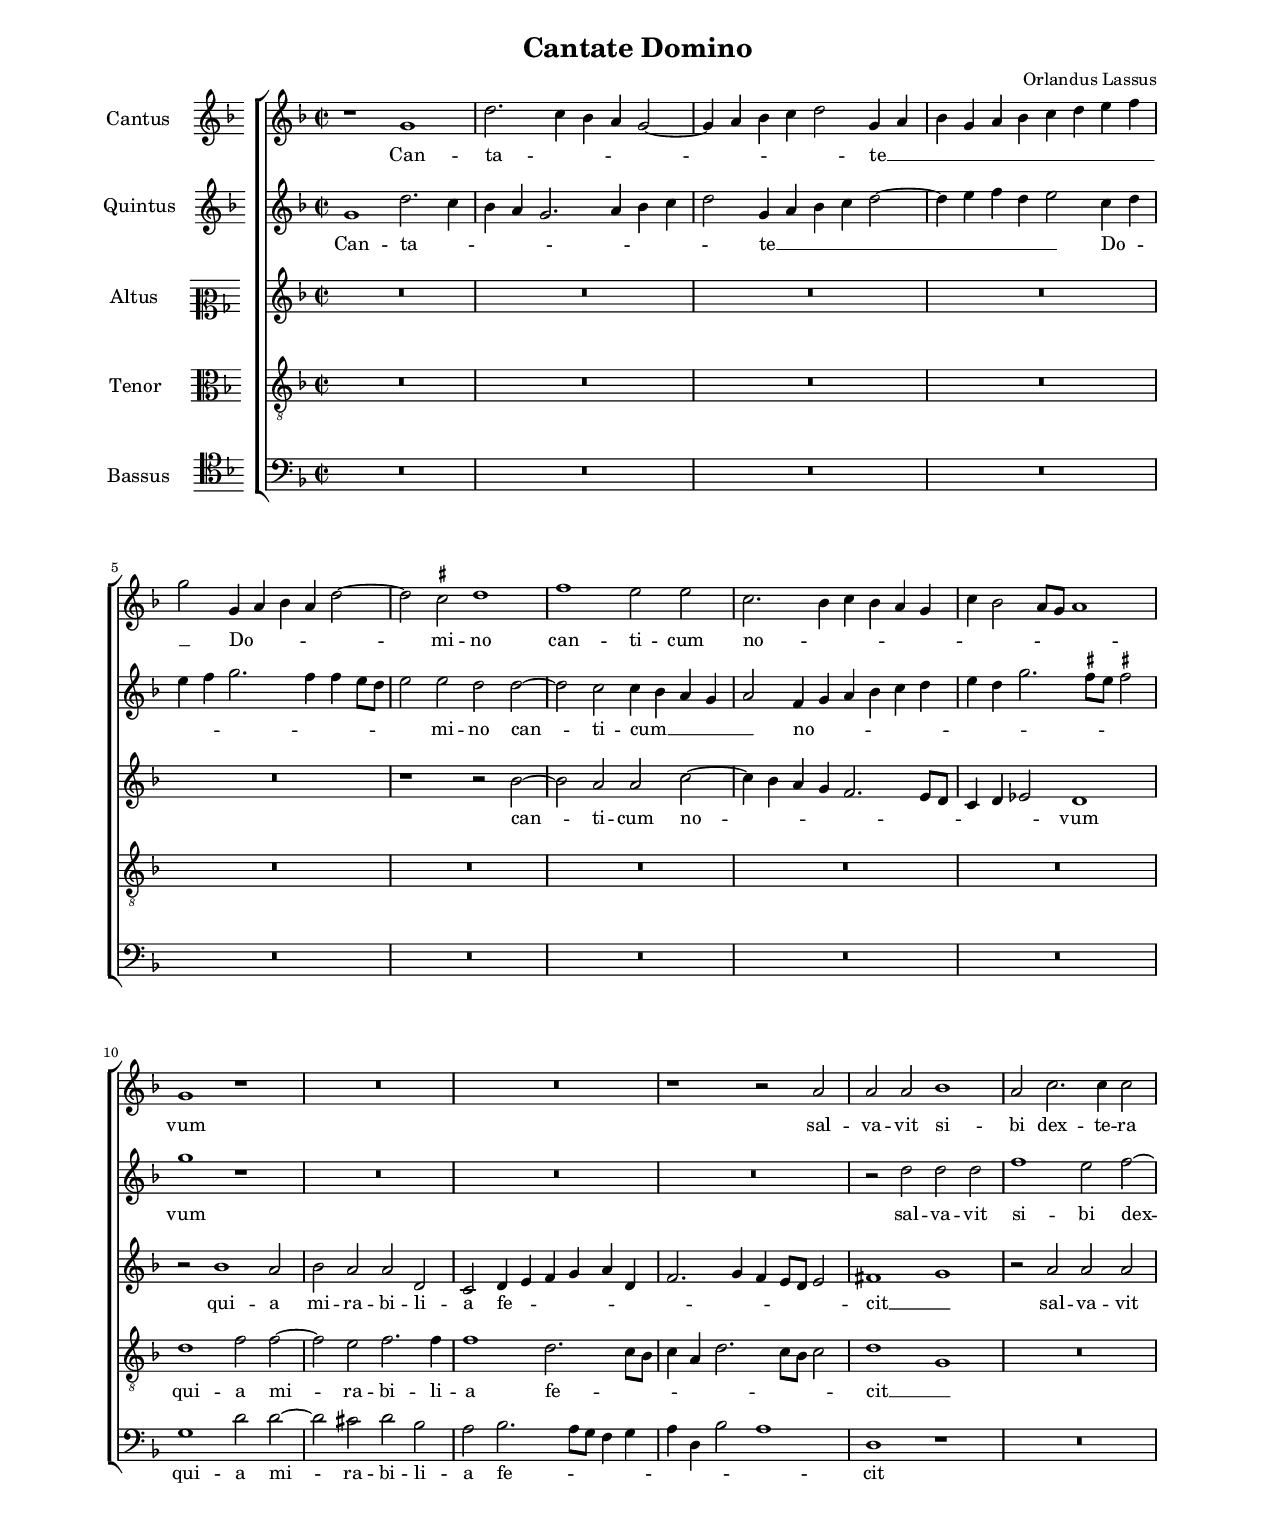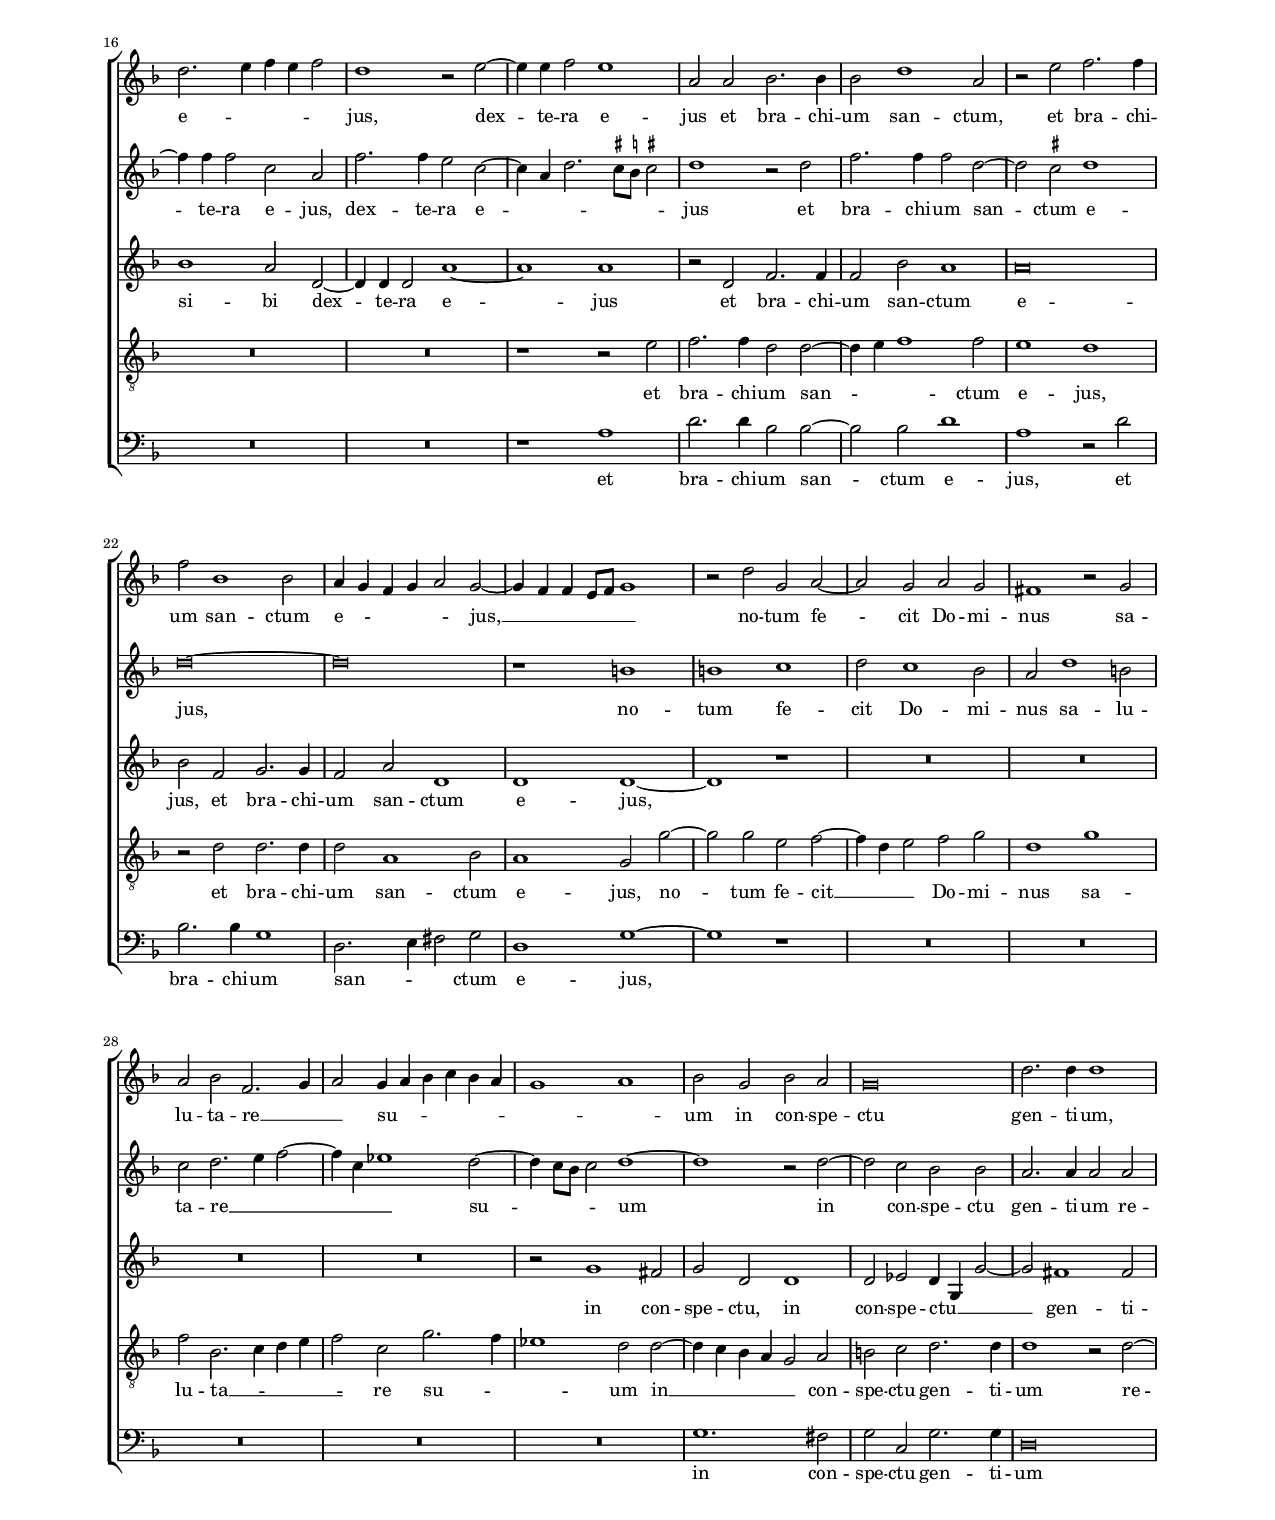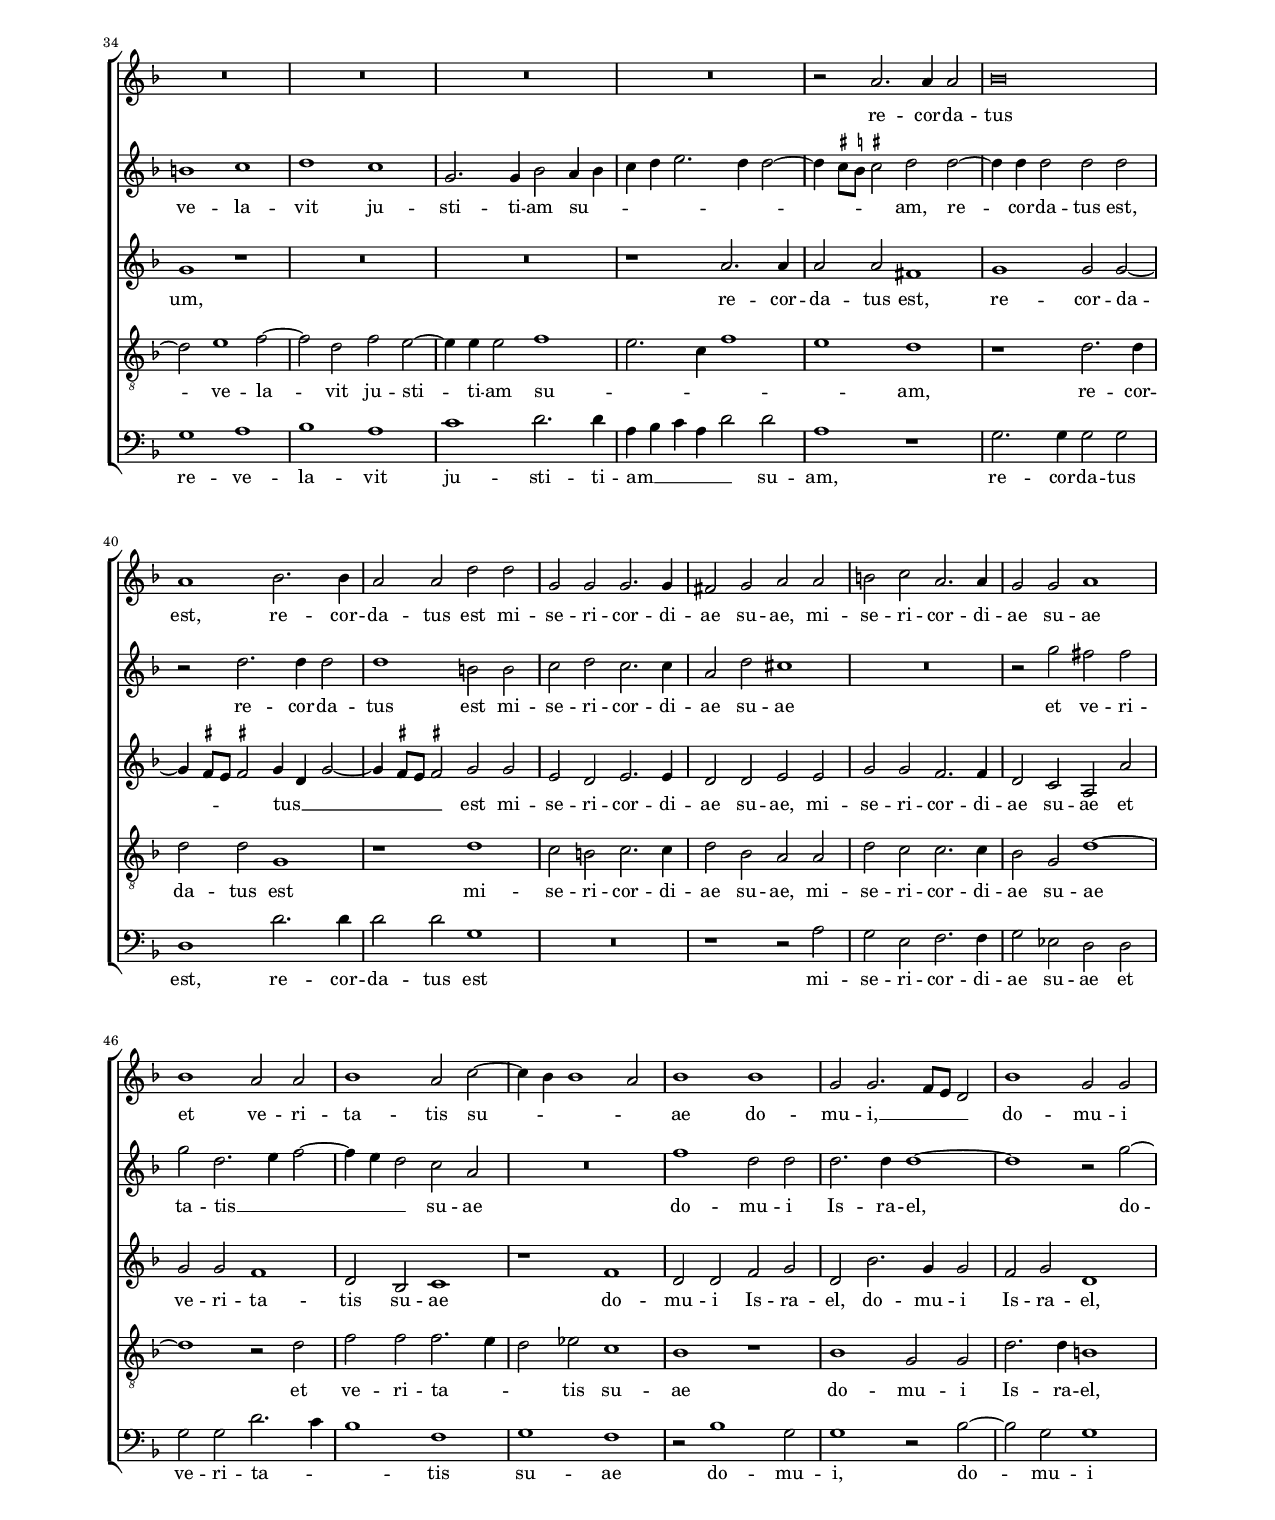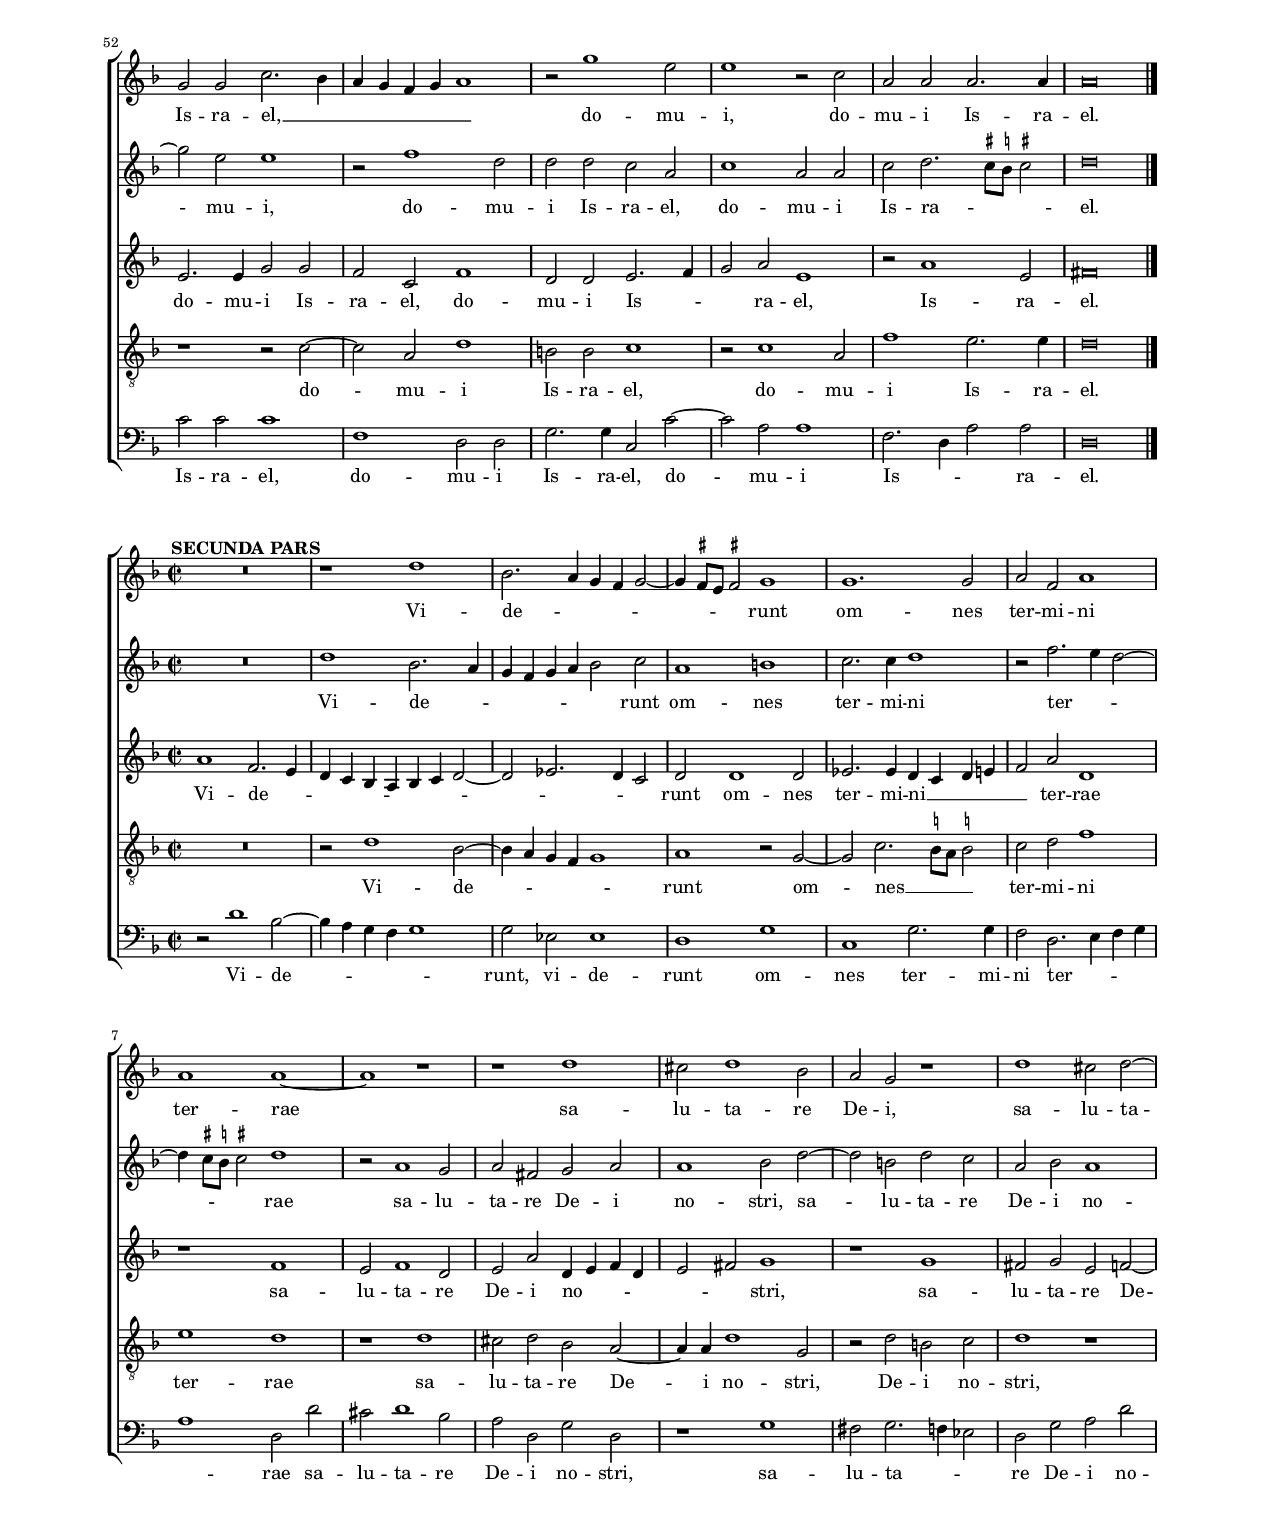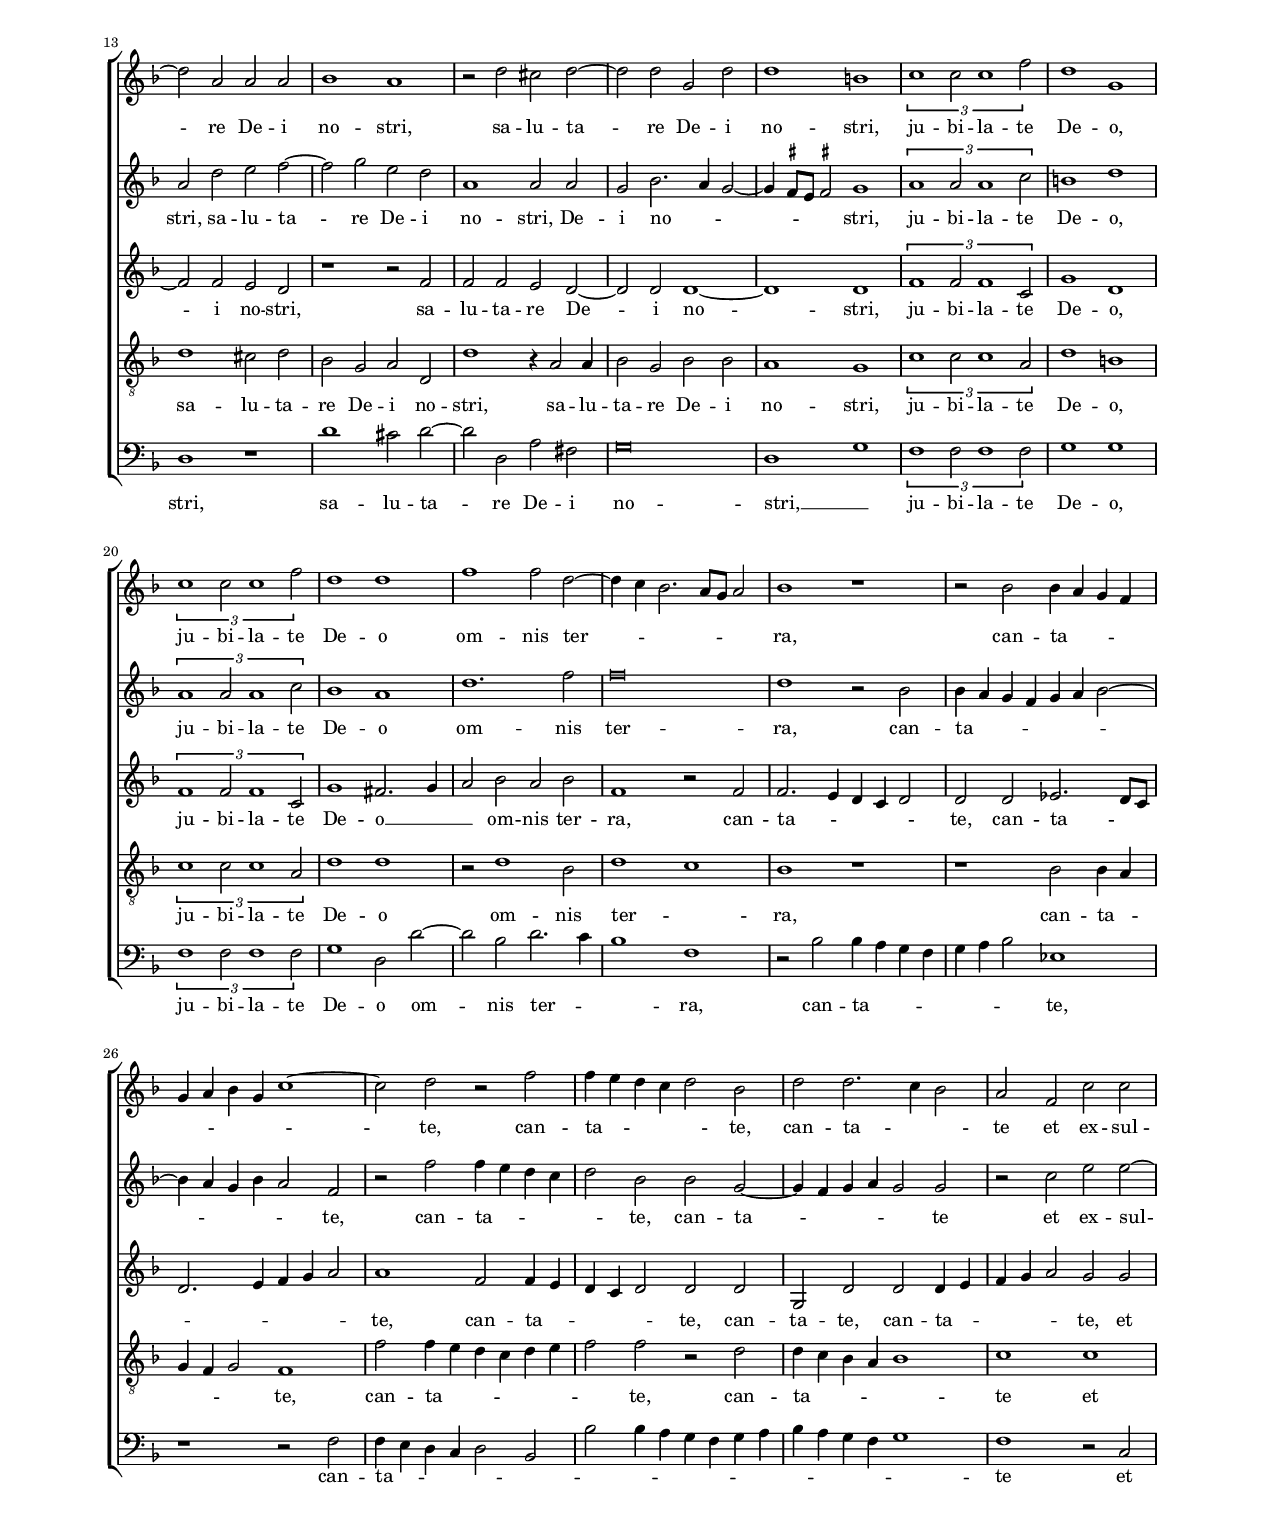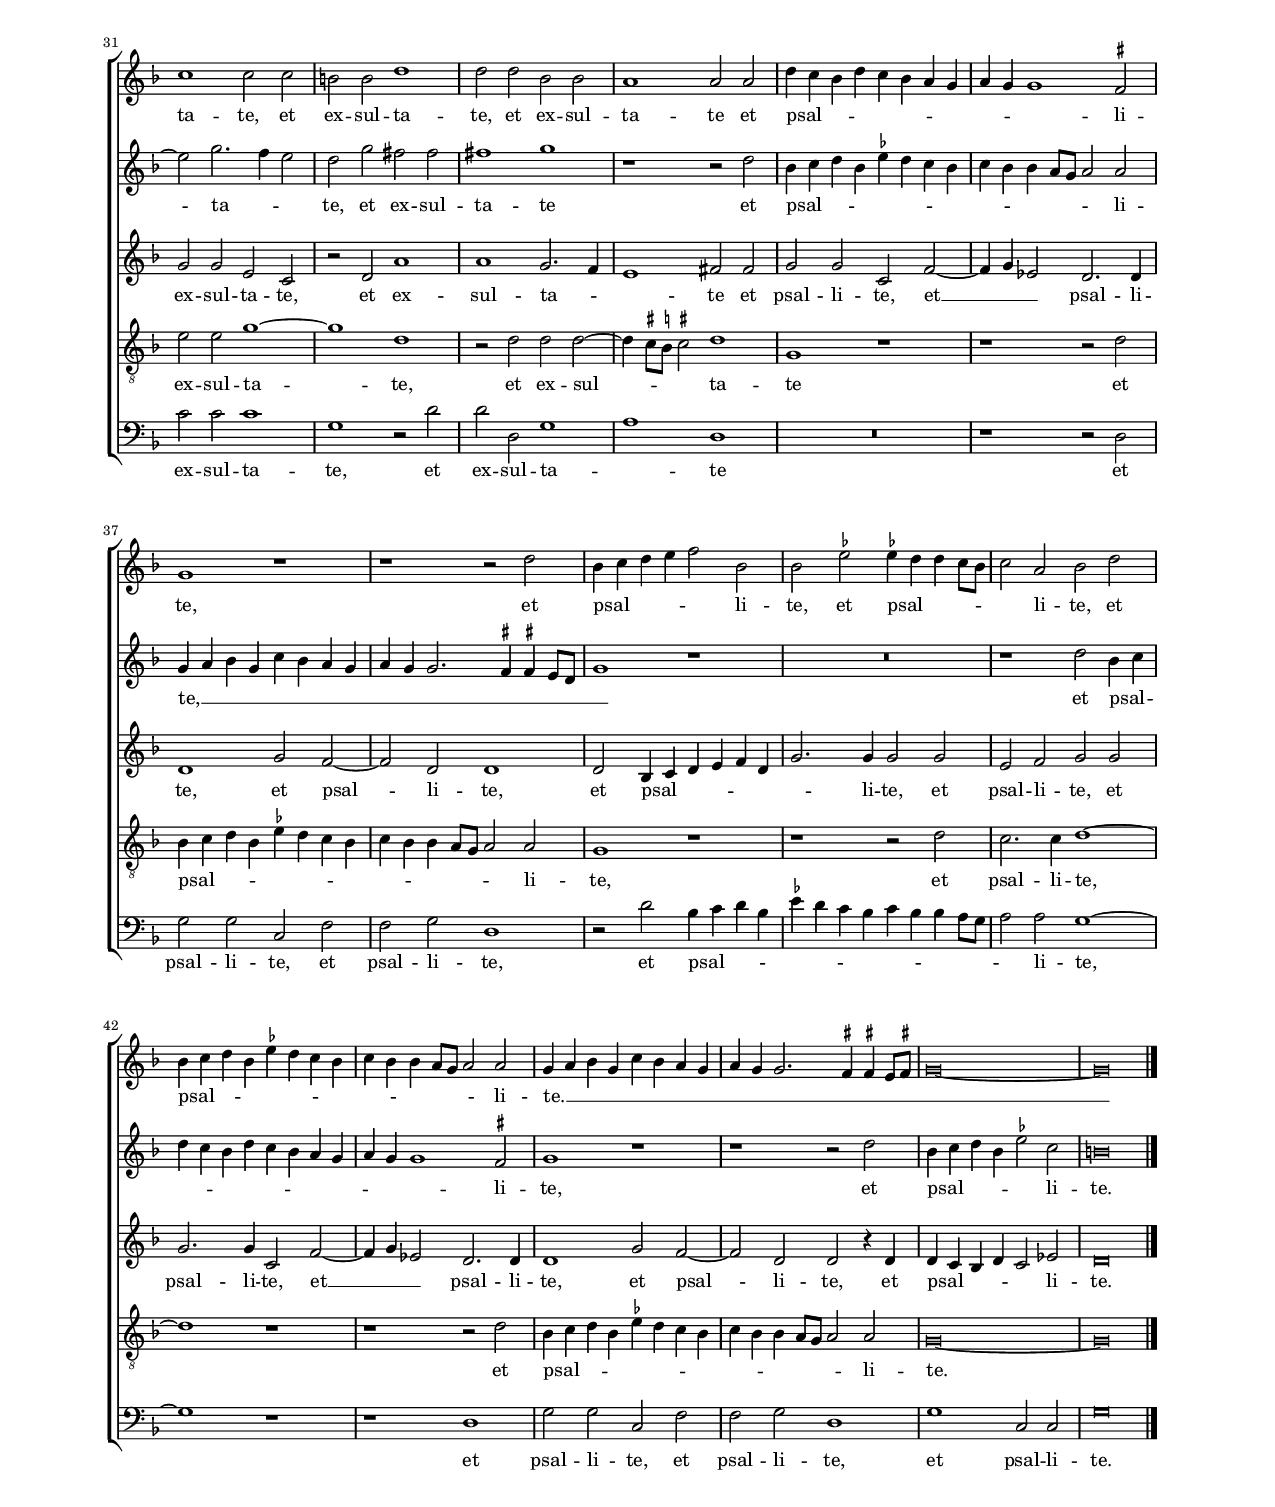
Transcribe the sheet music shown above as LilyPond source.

\header
{
  title="Cantate Domino"
  composer="Orlandus Lassus"
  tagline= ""
}

\version "2.18.2"
\include "deutsch.ly"
#(set-global-staff-size 15)
#(set-default-paper-size "letter")
#(ly:set-option 'point-and-click #f)

	
	ficta = { \once \set suggestAccidentals = ##t }
	
	forget = #(define-music-function (parser location music) (ly:music?) #{
		\accidentalStyle forget
		$music
		\accidentalStyle default
		#})
	
	m = \melisma
	me = \melismaEnd


\paper
	{
	top-margin = 1.6 \cm
	bottom-margin = 1.6 \cm
	left-margin = 2 \cm
	right-margin = 2 \cm
	ragged-bottom = ##f
	ragged-last-bottom = ##t
	print-page-number = ##f
	score-system-spacing = #'((basic-distance . 17) (minimum-distance . 13) (padding . 6) (strechability . 150))
	system-system-spacing = #'((basic-distance . 17) (minimum-distance . 13) (padding . 6) (strechability . 150))
	systems-per-page = 3
%	min-systems-per-page = 3
	}

global = {
	\key f \major
	\time 2/2 \set Score.measureLength = #(ly:make-moment 2/1)
	\skip 1*114 \bar "|."
	% \time 3/1 \once \override Score.TimeSignature.style = #'single-digit
	}
	

incipitcantus = \markup { \score {
	{
	\set Staff.instrumentName = \markup { \fontsize #1 "Cantus" }
	\key f \major
	\clef violin
	s4 \bar ""
	}
	\layout  {
	raggedright = ##t
	indent = 1.8 \cm
	line-width = 2.5 \cm
	\context { \Staff \remove Time_signature_engraver }
	\override Staff.Clef.Y-extent = #'(0 . 0)
	}} \hspace #1 }
      
      
incipitquintus = \markup { \score {
	{
	\set Staff.instrumentName = \markup { \fontsize #1 "Quintus" }
	\key f \major
	\clef violin
	s4 \bar ""
	}
	\layout  {
	raggedright = ##t
	indent = 1.8 \cm
	line-width = 2.5 \cm
	\context { \Staff \remove Time_signature_engraver }
	\override Staff.Clef.Y-extent = #'(0 . 0)
	}} \hspace #1 }

      
incipitaltus = \markup { \score {
	{
	\set Staff.instrumentName = \markup { \fontsize #1 "Altus" }
	\key f \major
	\clef mezzosoprano
	s4 \bar ""
	}
	\layout  {
	raggedright = ##t
	indent = 1.8 \cm
	line-width = 2.5 \cm
	\context { \Staff \remove Time_signature_engraver }
	\override Staff.Clef.Y-extent = #'(0 . 0)
	}} \hspace #1 }


incipittenor = \markup { \score {
	{
	\set Staff.instrumentName = \markup { \fontsize #1 "Tenor" }
	\key f \major
	\clef alto
	s4 \bar ""
	}
	\layout  {
	raggedright = ##t
	indent = 1.8 \cm
	line-width = 2.5 \cm
	\context { \Staff \remove Time_signature_engraver }
	\override Staff.Clef.Y-extent = #'(0 . 0)
	}} \hspace #1 }
      
      
incipitbassus = \markup { \score {
	{
	\set Staff.instrumentName = \markup { \fontsize #1 "Bassus" }
	\key f \major
	\clef tenor
	s4 \bar ""
	}
	\layout  {
	raggedright = ##t
	indent = 1.8 \cm
	line-width = 2.5 \cm
	\context { \Staff \remove Time_signature_engraver }
	\override Staff.Clef.Y-extent = #'(0 . 0)
	}} \hspace #1 }


cantus =  \relative c''
	{
	r1 g
	d'2. c4 b a g2~
	g4 a b c d2 g,4 a
	b4 g a b c d e f
%5
	g2 g,4 a b a d2~ |
	d2 \ficta cis d1
	f1 e2 e
	c2. b4 c b a g
	c4 b2 a8 g a1
%10
	g1 r |
	R\breve
	R\breve
	r1 r2 a
	a2 a b1
%15
	a2 c2. c4 c2 |
	d2. e4 f e f2
	d1 r2 e~
	e4 e f2 e1
	a,2 a b2. b4
%20
	b2 d1 a2 |
	r2 e' f2. f4
	f2 b,1 b2
	a4 g f g a2 g~
	g4 f f e8 f g1
%25
	r2 d' g, a~ |
	a2 g a g
	fis1 r2 g
	a2 b f2. g4
	a2 g4 a b c b a
%30
	g1 a |
	b2 g b a
	g\breve
	d'2. d4 d1
	R\breve
%35
	R\breve |
	R\breve
	R\breve
	r2 a2. a4 a2
	b\breve
%40
	a1 b2. b4 |
	a2 a d d
	g,2 g g2. g4
	fis2 g a a
	h2 c a2. a4
%45
	g2 g a1 |
	b1 a2 a
	b1 a2 c~
	c4 b b1 a2
	b1 b
%50
	g2 g2. f8 e d2
	b'1 g2 g |
	g2 g c2. b4
	a4 g f g a1
	r2 g'1 e2
%55
	e1 r2 c
	a2 a a2. a4 |
	a\breve |
	}


quintus =  \relative c''
        {
	g1 d'2. c4
	b4 a g2. a4 b c
	d2 g,4 a b c d2~
	d4 e f d e2 c4 d
%5
	e4 f g2. f4 f e8 d |
	e2 e d d~
	d2 c c4 b a g
	a2 f4 g a b c d
	e4 d g2. \ficta fis8 e \ficta fis!2
%10
	g1 r |
	R\breve
	R\breve
	R\breve
	r2 d d d
%15
	f1 e2 f~ |
	f4 f f2 c a
	f'2. f4 e2 c~
	c4 a d2. \ficta cis8 \ficta h \ficta cis!2
	d1 r2 d
%20
	f2. f4 f2 d~ |
	d2 \ficta cis d1
	d\breve~
	d\breve
	r1 h
%25
	h1 c |
	d2 c1 b2
	a2 d1 h2
	c2 d2. e4 f2~
	f4 c es1 d2~
%30
	d4 c8 b c2 d1~ |
	d1 r2 d~
	d2 c b b
	a2. a4 a2 a
	h1 c
%35
	d1 c |
	g2. g4 b2 a4 b
	c4 d e2. d4 d2~
	d4 \ficta cis8 \ficta h \ficta cis!2 d d~
	d4 d d2 d d
%40
	r2 d2. d4 d2 |
	d1 h2 h
	c2 d c2. c4
	a2 d cis1
	R\breve
%45
	r2 g' fis fis |
	g2 d2. e4 f2~
	f4 e d2 c a
	R\breve
	f'1 d2 d
%50
	d2. d4 d1~ |
	d1 r2 g~
	g2 e e1
	r2 f1 d2
	d2 d c a
%55
	c1 a2 a |
	c2 d2. \ficta cis8 \ficta h \ficta cis!2
	d\breve |
	}


altus =  \relative c'
	{
	R\breve
	R\breve
	R\breve
	R\breve
%5
	R\breve |
	r1 r2 b'~
	b2 a a c~
	c4 b a g f2. e8 d
	c4 d es2 d1
%10
	r2 b'1 a2 |
	b2 a a d,
	c2 d4 e f g a d,
	f2. g4 f e8 d e2
	fis1 g
%15
	r2 a a a |
	b1 a2 d,~
	d4 d d2 a'1~
	a1 a
	r2 d, f2. f4
%20
	f2 b a1 |
	a\breve
	b2 f g2. g4
	f2 a d,1
	d1 d~
%25
	d1 r |
	R\breve
	R\breve
	R\breve
	R\breve
%30
	r2 g1 fis2 |
	g2 d d1
	d2 es d4 g, g'2~
	g2 fis1 fis2
	g1 r
%35
	R\breve |
	R\breve
	r1 a2. a4
	a2 a fis1
	g1 g2 g~
%40
	g4 \ficta fis8 e \ficta fis!2 g4 d g2~ |
	g4 \ficta fis8 e \ficta fis!2 g g
	e2 d e2. e4
	d2 d e e
	g2 g f2. f4
%45
	d2 c a a' |
	g2 g f1
	d2 b c1
	r1 f
	d2 d f g
%50
	d2 b'2. g4 g2 |
	f2 g d1
	e2. e4 g2 g
	f2 c f1
	d2 d e2. f4
%55
	g2 a e1 |
	r2 a1 e2
	fis\breve |
	}


tenor  =  \relative c'
	{
	R\breve
	R\breve
	R\breve
	R\breve
%5
	R\breve |
	R\breve
	R\breve
	R\breve
	R\breve
%10
	d1 f2 f~ |
	f2 e f2. f4
	f1 d2. c8 b
	c4 a d2. c8 b c2
	d1 g,
%15
	R\breve |
	R\breve
	R\breve
	r1 r2 e'
	f2. f4 d2 d~
%20
	d4 e f1 f2 |
	e1 d
	r2 d d2. d4
	d2 a1 b2
	a1 g2 g'~
%25
	g2 g e f~ |
	f4 d e2 f g
	d1 g
	f2 b,2. c4 d e
	f2 c g'2. f4
%30
	es1 d2 d~ |
	d4 c b a g2 a
	h2 c d2. d4
	d1 r2 d~
	d2 e1 f2~
%35
	f2 d f e~ |
	e4 e e2 f1
	e2. c4 f1
	e1 d
	r1 d2. d4
%40
	d2 d g,1 |
	r1 d'
	c2 h c2. c4
	d2 b a a
	d2 c c2. c4
%45
	b2 g d'1~ |
	d1 r2 d
	f2 f f2. e4
	d2 es c1
	b1 r
%50
	b1 g2 g |
	d'2. d4 h1
	r1 r2 c~
	c2 a d1
	h2 h c1
%55
	r2 c1 a2 |
	f'1 e2. e4
	d\breve |
	}


bassus  =  \relative c
	{
	R\breve
	R\breve
	R\breve
	R\breve
%5
	R\breve |
	R\breve
	R\breve
	R\breve
	R\breve
%10
	g'1 d'2 d~ |
	d2 cis d b
	a2 b2. a8 g f4 g
	a4 d, b'2 a1
	d,1 r
%15
	R\breve |
	R\breve
	R\breve
	r1 a'
	d2. d4 b2 b~
%20
	b2 b d1 |
	a1 r2 d
	b2. b4 g1
	d2. e4 fis2 g
	d1 g~
%25
	g1 r |
	R\breve
	R\breve
	R\breve
	R\breve
%30
	R\breve |
	g1. fis2
	g2 c, g'2. g4
	d\breve
	g1 a
%35
	b1 a |
	c1 d2. d4
	a4 b c a d2 d
	a1 r
	g2. g4 g2 g
%40
	d1 d'2. d4 |
	d2 d g,1
	R\breve
	r1 r2 a
	g2 e f2. f4
%45
	g2 es d d |
	g2 g d'2. c4
	b1 f
	g1 f
	r2 b1 g2
%50
	g1 r2 b~ |
	b2 g g1
	c2 c c1
	f,1 d2 d
	g2. g4 c,2 c'~
%55
	c2 a a1 |
	f2. d4 a'2 a
	d,\breve |
	}


lyricscantus = \lyricmode {
	Can -- ta -- _ _ _ _ _ _ _ _ te __ _ _ _ _ _ _ _ _ _ _ Do -- _ _ _ _ mi -- no can -- ti -- cum no -- _ _ _ _ _ _ _ _ _ _ vum
	sal -- va -- vit si -- bi dex -- te -- ra e -- _ _ _ _ jus,
	dex -- te -- ra e -- jus
	et bra -- chi -- um san -- ctum,
	et bra -- chi -- um san -- ctum e -- _ _ _ _ jus, __ _ _ _ _ _
	no -- tum fe -- cit Do -- mi -- nus sa -- lu -- ta -- re __ _ _ su -- _ _ _ _ _ _ _ um
	in con -- spe -- ctu gen -- ti -- um,
	re -- cor -- da -- tus est,
	re -- cor -- da -- tus est
	mi -- se -- ri -- cor -- di -- ae su -- ae,
	mi -- se -- ri -- cor -- di -- ae su -- ae
	et ve -- ri -- ta -- tis su -- _ _ _ ae
	do -- mu -- i, __ _ _ _ 
	do -- mu -- i Is -- ra -- el, __ _ _ _ _ _ _ 
	do -- mu -- i,
	do -- mu -- i Is -- ra -- el.
	}


lyricsquintus = \lyricmode {
	Can -- ta -- _ _ _ _ _ _ _ _ te __ _ _ _ _ _ _ _ _ Do -- _ _ _ _ _ _ _ _ _ mi -- no
	can -- ti -- cum __ _ _ _ _ no -- _ _ _ _ _ _ _ _ _ _ _ vum
	sal -- va -- vit si -- bi dex -- te -- ra e -- jus,
	dex -- te -- ra e -- _ _ _ _ _ jus
	et bra -- chi -- um san -- ctum e -- jus,
	no -- tum fe -- cit Do -- mi -- nus sa -- lu -- ta -- re __ _ _ _ _ su -- _ _ _ um
	in con -- spe -- ctu gen -- ti -- um
	re -- ve -- la -- vit ju -- sti -- ti -- am su -- _ _ _ _ _ _ _ _ _ am,
	re -- cor -- da -- tus est,
	re -- cor -- da -- tus est
	mi -- se -- ri -- cor -- di -- ae su -- ae
	et ve -- ri -- ta -- tis __ _ _ _ _ su -- ae
	do -- mu -- i Is -- ra -- el,
	do -- mu -- i,
	do -- mu -- i Is -- ra -- el,
	do -- mu -- i Is -- ra -- _ _ _ el.
	}


lyricsaltus = \lyricmode {
	can -- ti -- cum no -- _ _ _ _ _ _ _ _ _ vum
	qui -- a mi -- ra -- bi -- li -- a fe -- _ _ _ _ _ _ _ _ _ _ _ cit __ _
	sal -- va -- vit si -- bi dex -- te -- ra e -- jus
	et bra -- chi -- um san -- ctum e -- jus,
	et bra -- chi -- um san -- ctum e -- jus,
	in con -- spe -- ctu,
	in con -- spe -- ctu __ _ _ gen -- ti -- um,
	re -- cor -- da -- tus est,
	re -- cor -- da -- _ _ _ tus __ _ _ _ _ _ est
	mi -- se -- ri -- cor -- di -- ae su -- ae,
	mi -- se -- ri -- cor -- di -- ae su -- ae
	et ve -- ri -- ta -- tis su -- ae
	do -- mu -- i Is -- ra -- el,
	do -- mu -- i Is -- ra -- el,
	do -- mu -- i Is -- ra -- el,
	do -- mu -- i Is -- _ _ ra -- el,
	Is -- ra -- el.
	}


lyricstenor = \lyricmode {
	qui -- a mi -- ra -- bi -- li -- a fe -- _ _ _ _ _ _ _ _ cit __ _
	et bra -- chi -- um san -- _ _ ctum e -- jus,
	et bra -- chi -- um san -- ctum e -- jus,
	no -- tum fe -- cit __ _ _ Do -- mi -- nus sa -- lu -- ta -- __ _ _ _ _ re su -- _ _ um
	in __ _ _ _ _ con -- spe -- ctu gen -- ti -- um
	re -- ve -- la -- vit ju -- sti -- ti -- am su -- _ _ _ _ am,
	re -- cor -- da -- tus est
	mi -- se -- ri -- cor -- di -- ae su -- ae,
	mi -- se -- ri -- cor -- di -- ae su -- ae
	et ve -- ri -- ta -- _ _ tis su -- ae
	do -- mu -- i Is -- ra -- el,
	do -- mu -- i Is -- ra -- el,
	do -- mu -- i Is -- ra -- el.
	}


lyricsbassus = \lyricmode {
	qui -- a mi -- ra -- bi -- li -- a fe -- _ _ _ _ _ _ _ _ cit
	et bra -- chi -- um san -- ctum e -- jus,
	et bra -- chi -- um san -- _ _ ctum e -- jus,
	in con -- spe -- ctu gen -- ti -- um
	re -- ve -- la -- vit ju -- sti -- ti -- am __ _ _ _ _ su -- am,
	re -- cor -- da -- tus est,
	re -- cor -- da -- tus est
	mi -- se -- ri -- cor -- di -- ae su -- ae
	et ve -- ri -- ta -- _ _ tis su -- ae
	do -- mu -- i,
	do -- mu -- i Is -- ra -- el,
	do -- mu -- i Is -- ra -- el,
	do -- mu -- i Is -- _ _ ra -- el.
	}


\score
{  
	% \transpose {
	\new ChoirStaff \with { \override StaffGrouper.staff-staff-spacing.basic-distance = #12 }
	<<

	\new Staff << \global
	\new Voice="v1" {
		\set Staff.instrumentName=\incipitcantus
		\set Staff.midiInstrument = "reed organ"
		\clef violin
		\cantus }
	\new Lyrics \lyricsto "v1" {\lyricscantus }
	>>


	\new Staff << \global
	\new Voice="v5" {
		\set Staff.instrumentName=\incipitquintus
		\set Staff.midiInstrument = "reed organ"
		\clef violin
		\quintus}
	\new Lyrics \lyricsto "v5" {\lyricsquintus }
	>>


	\new Staff << \global
	\new Voice="v2" {
		\set Staff.instrumentName=\incipitaltus
		\set Staff.midiInstrument = "reed organ"
		\clef violin 
		\altus}
	\new Lyrics \lyricsto "v2" {\lyricsaltus }
	>>


	\new Staff << \global
	\new Voice="v3" {
		\set Staff.instrumentName=\incipittenor
		\set Staff.midiInstrument = "reed organ"
		\clef "G_8"
		\tenor }
	\new Lyrics \lyricsto "v3" {\lyricstenor }
	>>


	\new Staff << \global
	\new Voice="v4" {
		\set Staff.instrumentName=\incipitbassus
		\set Staff.midiInstrument = "reed organ"
		\clef bass
		\bassus }
	\new Lyrics \lyricsto "v4" {\lyricsbassus}
	>>

	>>
	% } % transpose

	\layout
	{
	indent = 2.5 \cm
	\context { \Staff \override TimeSignature.break-visibility = #end-of-line-invisible }
%	\context { \Lyrics \override VerticalAxisGroup.nonstaff-relatedstaff-spacing.padding = #1.3 }
%	\context { \Lyrics \override LyricText.font-size = #1 }
%	\context { \Staff \override InstrumentName.X-offset = #'-25 }
	\context { \Score \override BarNumber.padding = #2 }
	\context { \Voice \override NoteHead.style = #'baroque }
	}


\midi
	{
    	\tempo 2 = 90
	}

}

%%%%%%%%%%%%%%%%%%%%  PARS SECUNDA


global = {
	\key f \major
	\time 2/2 \set Score.measureLength = #(ly:make-moment 2/1)
	% \time 3/1 \once \override Score.TimeSignature.style = #'single-digit
	\skip 1*94 \bar "|."
	}


cantus =  \relative c''
	{
	R\breve^\markup { \left-align \bold "SECUNDA PARS" }
	r1 d
	b2. a4 g f g2~
	g4 \ficta fis8 e \ficta fis!2 g1
%5
	g1. g2 |
	a2 f a1
	a1 a~
	a1 r
	r1 d
%10
	cis2 d1 b2 |
	a2 g r1
	d'1 cis2 d~
	d2 a a a
	b1 a
%15
	r2 d cis d~ |
	d2 d g, d'
	d1 h
	\tuplet 3/2 { c1 c2 c1 f2 }
	d1 g,
%20
	\tuplet 3/2 { c1 c2 c1 f2 } |
	d1 d
	f1 f2 d~
	d4 c b2. a8 g a2
	b1 r
%25
	r2 b b4 a g f |
	g4 a b g c1~
	c2 d r f
	f4 e d c d2 b
	d2 d2. c4 b2
%30
	a2 f c' c |
	c1 c2 c
	h2 h d1
	d2 d b b
	a1 a2 a
%35
	d4 c b d c b a g |
	a4 g g1 \ficta fis2
	g1 r
	r1 r2 d'
	b4 c d e f2 b,
%40
	b2 \ficta es \ficta es!4 d d c8 b |
	c2 a b d
	b4 c d b \ficta es d c b
	c4 b b a8 g a2 a
	g4 a b g c b a g
%45
	a4 g g2. \ficta fis4 \ficta fis! e8 \ficta fis! |
	g\breve~
	g\breve |
	}


quintus =  \relative c''
        {
	R\breve
	d1 b2. a4
	g4 f g a b2 c
	a1 h
%5
	c2. c4 d1 |
	r2 f2. e4 d2~
	d4 \ficta cis8 \ficta h \ficta cis!2 d1
	r2 a1 g2
	a2 fis g a
%10
	a1 b2 d~ |
	d2 h d c
	a2 b a1
	a2 d e f~
	f2 g e d
%15
	a1 a2 a |
	g2 b2. a4 g2~
	g4 \ficta fis8 e \ficta fis!2 g1
	\tuplet 3/2 { a1 a2 a1 c2 }
	h1 d
%20
	\tuplet 3/2 { a1 a2 a1 c2 }  |
	b1 a
	d1. f2
	f\breve
	d1 r2 b
%25
	b4 a g f g a b2~ |
	b4 a g b a2 f
	r2 f' f4 e d c
	d2 b b g~
	g4 f g a g2 g
%30
	r2 c e e~ |
	e2 g2. f4 e2
	d2 g fis fis
	fis1 g
	r1 r2 d
%35
	b4 c d b \ficta es d c b |
	c4 b b a8 g a2 a
	g4 a b g c b a g
	a4 g g2. \ficta fis4 \ficta fis! e8 d
	g1 r
%40
	R\breve |
	r1 d'2 b4 c |
	d4 c b d c b a g
	a4 g g1 \ficta fis2
	g1 r
%45
	r1 r2 d'
	b4 c d b \ficta es2 c |
	h\breve |
	}


altus =  \relative c'
	{
	a'1 f2. e4
	d4 c b a b c d2~
	d2 es2. d4 c2
	d2 d1 d2
%5
	es2. es4 d4 c d e |
	f2 a d,1
	r1 f
	e2 f1 d2
	e2 a d,4 e f d
%10
	e2 fis g1 |
	r1 g
	fis2 g e f~
	f2 f e d
	r1 r2 f
%15
	f2 f e d~ |
	d2 d d1~
	d1 d
	\tuplet 3/2 { f1 f2 f1 c2 }
	g'1 d
%20
	\tuplet 3/2 {f1 f2 f1 c2 } |
	g'1 fis2. g4
	a2 b a b
	f1 r2 f
	f2. e4 d c d2
%25
	d2 d es2. d8 c |
	d2. e4 f g a2
	a1 f2 f4 e
	d4 c d2 d d
	g,2 d' d d4 e
%30
	f4 g a2 g g |
	g2 g e c
	r2 d a'1
	a1 g2. f4
	e1 fis2 fis
%35
	g2 g c, f~ |
	f4 g es2 d2. d4
	d1 g2 f2~
	f2 d d1
	d2 b4 c d e f d
%40
	g2. g4  g2 g |
	e2 f g g
	g2. g4 c,2 f~
	f4 g es2 d2. d4
	d1 g2 f~
%45
	f2 d d r4 d |
	d4 c b d c2 es
	d\breve |
	}


tenor  =  \relative c'
	{
	R\breve
	r2 d1 b2~
	b4 a g f g1
	a1 r2 g~
%5
	g2 c2. \stemDown \ficta h8 a \stemNeutral \ficta h!2 |
	c2 d f1
	e1 d
	r1 d
	cis2 d b a~
%10
	a4 a d1 g,2 |
	r2 d' h c
	d1 r
	d1 cis2 d
	b2 g a d,
%15
	d'1 r4 a2 a4 |
	b2 g b b
	a1 g
	\tuplet 3/2 { c1 c2 c1 a2 }
	d1 h
%20
	\tuplet 3/2 { c1 c2 c1 a2 }
	d1 d
	r2 d1 b2
	d1 c
	b1 r
%25
	r1 b2 b4 a |
	g4 f g2 f1
	f'2 f4 e d c d e
	f2 f r d
	d4 c b a b1
%30
	c1 c |
	e2 e g1~
	g1 d
	r2 d d d~
	d4 \ficta cis8 \ficta h \ficta cis!2 d1
%35
	g,1 r |
	r1 r2 d'
	b4 c d b \ficta es d c b
	c4 b b a8 g a2 a
	g1 r
%40
	r1 r2 d' |
	c2. c4 d1~
	d1 r
	r1 r2 d
	b4 c d b \ficta es d c b
%45
	c4 b b a8 g a2 a |
	g\breve~
	g\breve |
	}


bassus  =  \relative c
	{
	r2 d'1 b2~
	b4 a g f g1
	g2 es es1
	d1 g
%5
	c,1 g'2. g4 |
	f2 d2. e4 f g
	a1 d,2 d'
	cis2 d1 b2
	a2 d, g d
%10
	r1 g |
	fis2 g2. f4 es2
	d2 g a d
	d,1 r
	d'1 cis2 d~
%15
	d2 d, a' fis |
	g\breve
	d1 g
	\tuplet 3/2 { f1 f2 f1 f2 }
	g1 g
%20
	\tuplet 3/2 { f1 f2 f1 f2 } |
	g1 d2 d'~
	d2 b d2. c4
	b1 f
	r2 b b4 a g f
%25
	g4 a b2 es,1 |
	r1 r2 f
	f4 e d c d2 b
	b'2 b4 a g f g a
	b4 a g f g1
%30
	f1 r2 c |
	c'2 c c1
	g1 r2 d'
	d2 d, g1
	a1 d,
%35
	R\breve |
	r1 r2 d
	g2 g c, f
	f2 g d1
	r2 d' b4 c d b
%40
	\ficta es4 d c b c b b a8 g |
	a2 a g1~
	g1 r
	r1 d
	g2 g c, f
%45
	f2 g d1 |
	g1 c,2 c
	g'\breve |
	}


lyricscantus = \lyricmode {
	Vi -- de -- _ _ _ _ _ _ _ runt om -- nes ter -- mi -- ni ter -- rae
	sa -- lu -- ta -- re De -- i,
	sa -- lu -- ta -- re De -- i no -- stri,
	sa -- lu -- ta -- re De -- i no -- stri,
	ju -- bi -- la -- te De -- o,
	ju -- bi -- la -- te De -- o om -- nis ter -- _ _ _ _ _ ra,
	can -- ta -- _ _ _ _ _ _ _ _ te,
	can -- ta -- _ _ _ _ te,
	can -- ta -- _ _ te
	et ex -- sul -- ta -- te,
	et ex -- sul -- ta -- te,
	et ex -- sul -- ta -- te
	et psal -- _ _ _ _ _ _ _ _ _ _ li -- te,
	et psal -- _ _ _ _ li -- te,
	et psal -- _ _ _ _ _ li -- te,
	et psal -- _ _ _ _ _ _ _ _ _ _ _ _ _ li -- te. __ _ _ _ _ _ _ _ _ _ _ _ _ _ _ _
	}


lyricsquintus = \lyricmode {
	Vi -- de -- _ _ _ _ _ _ runt om -- nes ter -- mi -- ni ter -- _ _ _ _ _ rae
	sa -- lu -- ta -- re De -- i no -- stri,
	sa -- lu -- ta -- re De -- i no -- stri,
	sa -- lu -- ta -- re De -- i no -- stri,
	De -- i no -- _ _ _ _ _ stri,
	ju -- bi -- la -- te De -- o,
	ju -- bi -- la -- te De -- o om -- nis ter -- ra,
	can -- ta -- _ _ _ _ _ _ _ _ _ _ te,
	can -- ta -- _ _ _ _ te,
	can -- ta -- _ _ _ _ te
	et ex -- sul -- ta -- _ _ te,
	et ex -- sul -- ta -- te
	et psal -- _ _ _ _ _ _ _ _ _ _ _ _ _ li -- te, __ _ _ _ _ _ _ _ _ _ _ _ _ _ _ _
	et psal -- _ _ _ _ _ _ _ _ _ _ _ _ li -- te,
	et psal -- _ _ _ _ li -- te.
	}


lyricsaltus = \lyricmode {
	Vi -- de -- _ _ _ _ _ _ _ _ _ _ _ runt om -- nes ter -- mi -- ni __ _ _ _ _ ter -- rae
	sa -- lu -- ta -- re De -- i no -- _ _ _ _ _ stri,
	sa -- lu -- ta -- re De -- i no -- stri,
	sa -- lu -- ta -- re De -- i no -- stri,
	ju -- bi -- la -- te De -- o,
	ju -- bi -- la -- te De -- o __ _ _ om -- nis ter -- ra,
	can -- ta -- _ _ _ _ te,
	can -- ta -- _ _ _ _ _ _ _ te,
	can -- ta -- _ _ _ _ te,
	can -- ta -- te,
	can -- ta -- _ _ _ _ te,
	et ex -- sul -- ta -- te,
	et ex -- sul -- ta -- _ _ te
	et psal -- li -- te,
	et __ _ _ psal -- li -- te,
	et psal -- li -- te,
	et psal -- _ _ _ _ _ _ li -- te,
	et psal -- li -- te,
	et psal -- li -- te,
	et __ _ _ psal -- li -- te,
	et psal -- li -- te,
	et psal -- _ _ _ _ li -- te.
	}


lyricstenor = \lyricmode {
	Vi -- de -- _ _ _ _ runt om -- nes __ _ _ _ ter -- mi -- ni ter -- rae
	sa -- lu -- ta -- re De -- i no -- stri,
	De -- i no -- stri,
	sa -- lu -- ta -- re De -- i no -- stri,
	sa -- lu -- ta -- re De -- i no -- stri,
	ju -- bi -- la -- te De -- o,
	ju -- bi -- la -- te De -- o om -- nis ter -- _ ra,
	can -- ta -- _ _ _ _ te,
	can -- ta -- _ _ _ _ _ _ te,
	can -- ta -- _ _ _ _ te
	et ex -- sul -- ta -- te,
	et ex -- sul -- _ _ _ ta -- te
	et psal -- _ _ _ _ _ _ _ _ _ _ _ _ _ li -- te,
	et psal -- li -- te,
	et psal -- _ _ _ _ _ _ _ _ _ _ _ _ _ li -- te.
	}


lyricsbassus = \lyricmode {
	Vi -- de -- _ _ _ _ runt,
	vi -- de -- runt om -- nes ter -- mi -- ni ter -- _ _ _ _ rae
	sa -- lu -- ta -- re De -- i no -- stri,
	sa -- lu -- ta -- _ _ re De -- i no -- stri,
	sa -- lu -- ta -- re De -- i no -- stri, __ _
	ju -- bi -- la -- te De -- o,
	ju -- bi -- la -- te De -- o om -- nis ter -- _ _ ra,
	can -- ta -- _ _ _ _ _ _ te,
	can -- ta -- _ _ _ _ _ _ _ _ _ _ _ _ _ _ _ _ _ te
	et ex -- sul -- ta -- te,
	et ex -- sul -- ta -- _ te
	et psal -- li -- te,
	et psal -- li -- te,
	et psal -- _ _ _ _ _ _ _ _ _ _ _ _ _ li -- te,
	et psal -- li -- te,
	et psal -- li -- te,
	et psal -- li -- te.
	}


\score
	{  
	% \transpose {
	\new ChoirStaff \with { \override StaffGrouper.staff-staff-spacing.basic-distance = #12 }
	<<

	\new Staff <<\global
	\new Voice="v1" {
	  %\set Staff.instrumentName=Cantus
		\set Staff.midiInstrument = "reed organ"
		\clef violin
		\cantus }
	\new Lyrics \lyricsto "v1" {\lyricscantus }
	>>


	\new Staff << \global
	\new Voice="v5" {
	  %\set Staff.instrumentName=Quintus
		\set Staff.midiInstrument = "reed organ"
		\clef violin
		\quintus}
	\new Lyrics \lyricsto "v5" {\lyricsquintus }
	>>


	\new Staff << \global
	\new Voice="v2" {
	  %\set Staff.instrumentName=Altus
		\set Staff.midiInstrument = "reed organ"
		\clef violin 
		\altus}
	\new Lyrics \lyricsto "v2" {\lyricsaltus }
	>>


	\new Staff <<\global
	\new Voice="v3" {
	  %\set Staff.instrumentName=Tenor
		\set Staff.midiInstrument = "reed organ"
		\clef "G_8"
		\tenor }
	\new Lyrics \lyricsto "v3" {\lyricstenor }
	>>


	\new Staff <<\global
	\new Voice="v4" {
	  %\set Staff.instrumentName=Bassus
		\set Staff.midiInstrument = "reed organ"
		\clef bass
		\bassus }
	\new Lyrics \lyricsto "v4" {\lyricsbassus}
	>>
	
	>>
	% } % transpose

	\layout
	{
	indent = 0 \cm
	\context { \Staff \override TimeSignature.break-visibility = #end-of-line-invisible }
%	\context { \Lyrics \override VerticalAxisGroup.nonstaff-relatedstaff-spacing.padding = #1.3 }
%	\context { \Lyrics \override LyricText.font-size = #1 }
%	\context { \Staff \override InstrumentName.X-offset = #'-25 }
	\context { \Score \override BarNumber.padding = #2 }
	\context { \Voice \override NoteHead.style = #'baroque }
	}


\midi
	{
    	\tempo 2 = 90
	}
	
}

% EOF